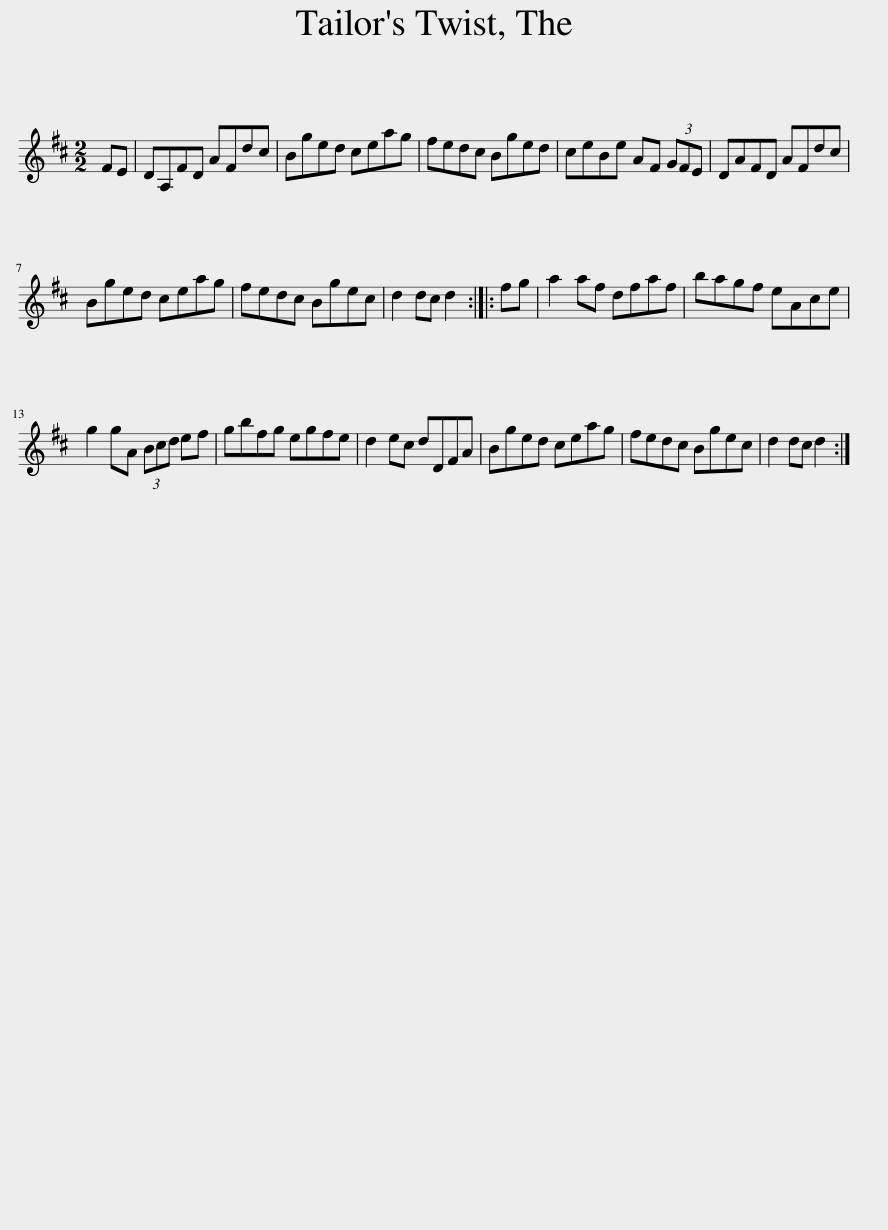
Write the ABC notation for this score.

X:1
L:1/8
M:2/2
I:linebreak $
K:D
V:1 treble
V:1
 FE | DA,FD AFdc | Bged ceag | fedc Bged | ceBe AF (3GFE | %5
 DAFD AFdc |$ Bged ceag | fedc Bgec | d2 dc d2 :: fg | %10
 a2 af dfaf | bagf eAce |$ g2 gA (3Bcd ef | gbfg egfe | d2 ec dDFA | %15
 Bged ceag | fedc Bgec | d2 dc d2 :| %18
